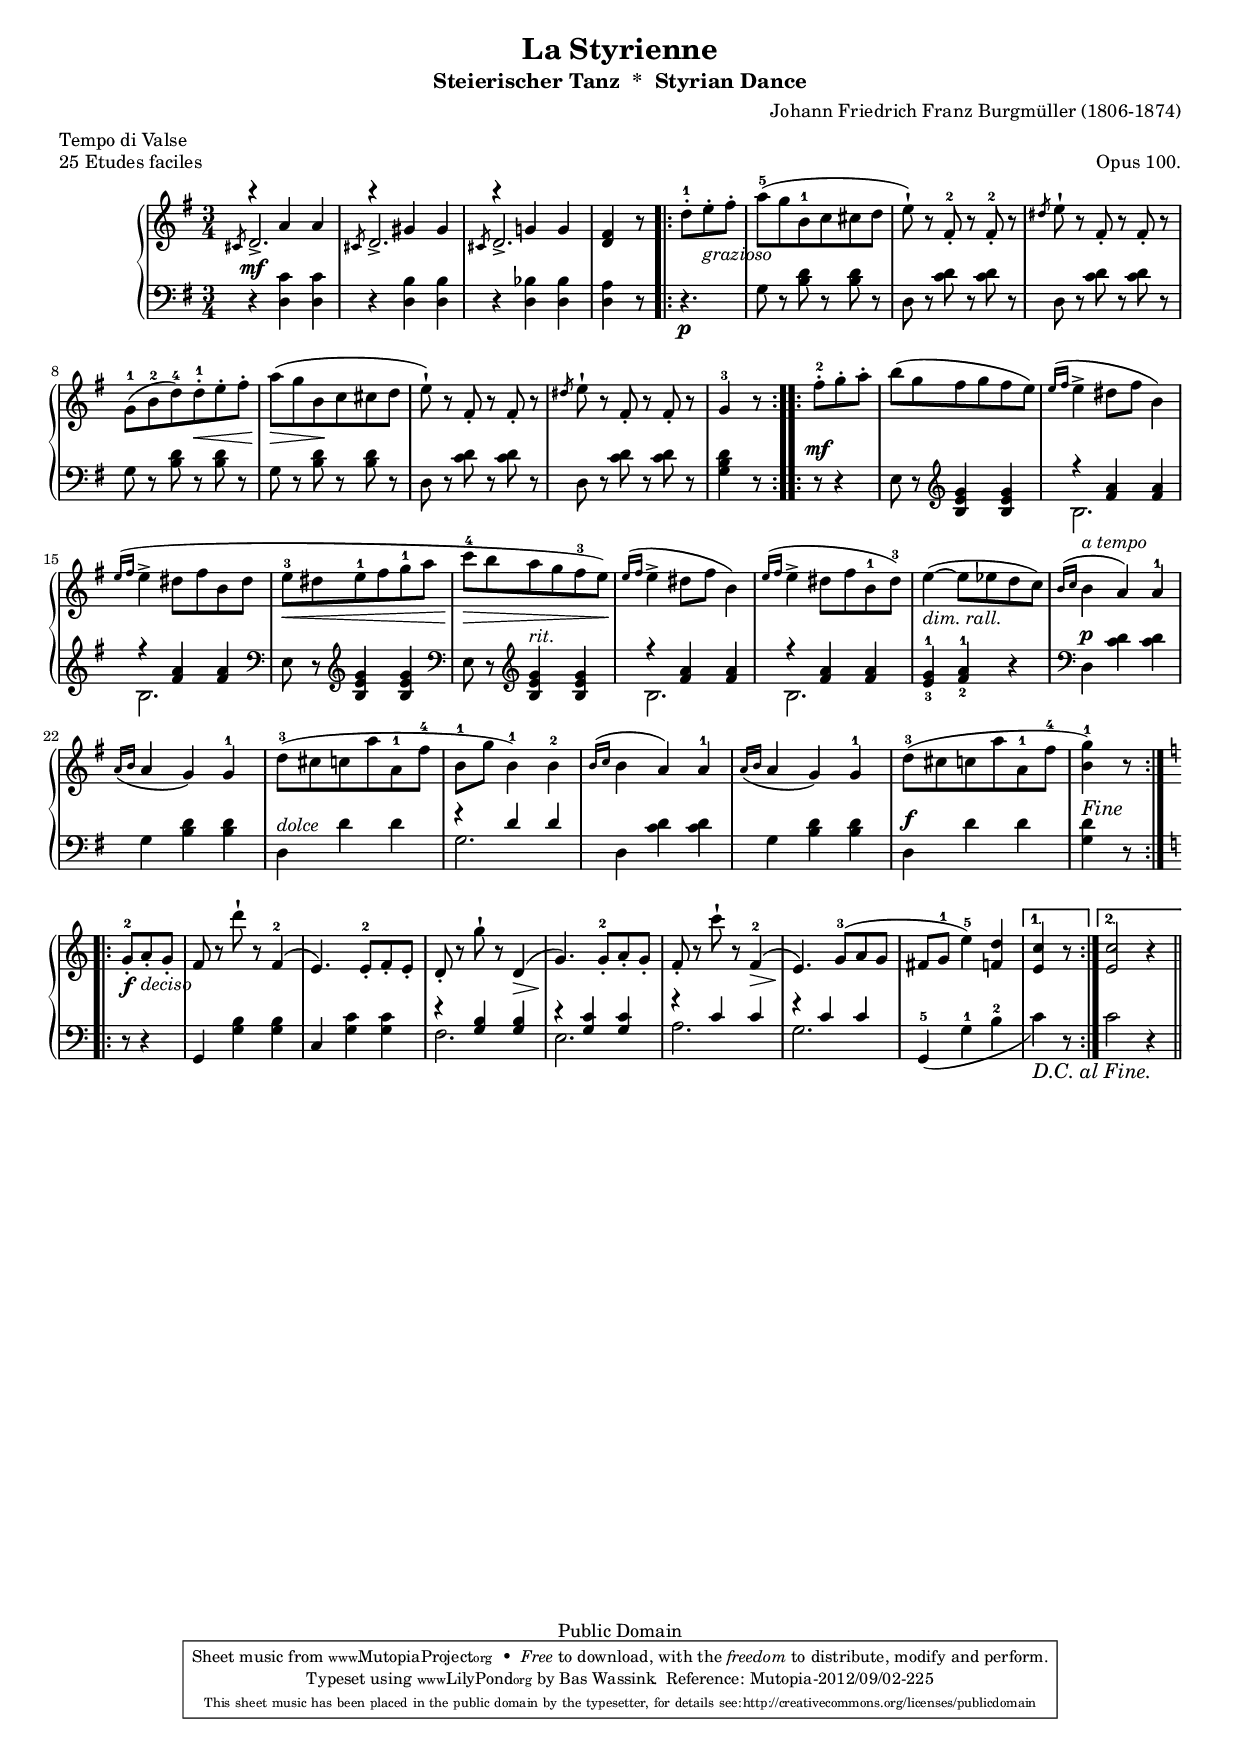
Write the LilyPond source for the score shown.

% Converted to LilyPond 2.0 syntax by Stan Sanderson,
% physinfoman@ameritech.net
% in order to correct mistakes in bars 12 and 13

\version "2.16.0"
#(set-global-staff-size 16)
\include "nederlands.ly"

\header {
	title             = "La Styrienne"
	subtitle          = "Steierischer Tanz  *  Styrian Dance"
	composer          = "Johann Friedrich Franz Burgmüller (1806-1874)"
	opus              = "Opus 100."
	piece             = "25 Etudes faciles"
	meter             = "Tempo di Valse"
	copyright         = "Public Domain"
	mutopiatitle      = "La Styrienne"
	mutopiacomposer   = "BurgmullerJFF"
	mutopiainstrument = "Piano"
	date              = "19th century"
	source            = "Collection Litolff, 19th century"
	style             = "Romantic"
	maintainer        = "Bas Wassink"
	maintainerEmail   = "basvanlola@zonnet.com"
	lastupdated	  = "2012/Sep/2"

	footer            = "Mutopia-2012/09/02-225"
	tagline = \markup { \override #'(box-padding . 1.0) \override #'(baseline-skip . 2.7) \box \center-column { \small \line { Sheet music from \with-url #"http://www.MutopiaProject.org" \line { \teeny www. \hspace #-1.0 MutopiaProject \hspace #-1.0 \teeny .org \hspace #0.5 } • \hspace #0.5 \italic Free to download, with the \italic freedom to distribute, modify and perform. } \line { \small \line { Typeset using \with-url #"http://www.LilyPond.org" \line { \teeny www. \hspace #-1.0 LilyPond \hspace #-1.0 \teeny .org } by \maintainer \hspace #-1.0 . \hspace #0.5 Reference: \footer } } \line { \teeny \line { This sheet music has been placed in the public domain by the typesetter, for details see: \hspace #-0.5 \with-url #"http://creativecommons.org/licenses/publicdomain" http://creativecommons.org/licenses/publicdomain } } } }
}

Global =  {\key g\major \time 3/4}
Treble = \clef treble
Bass = \clef bass

TOP =  \relative c''  {
	  <<
 {  r4 a a r gis gis r g! g } \\
 { 
     	\stemUp \slashedGrace cis,8 d2.->
     	\slashedGrace cis8 d2.->
      	\slashedGrace cis8 d2.-> } >>
      	<d fis>4 r8
      	\repeat volta 2 {
		 \stemNeutral \slurNeutral
		 d'8[-.-1 e-._\markup {\italic "grazioso"} 
		 fis-.]
  
		a-5 ( g b,-1 c cis d
		e)-| r fis,-.-2 r fis-.-2 r
		\slashedGrace dis'8 e8-| r fis,-. r fis-. r
  		g-1 ( b-2  d)-4 
  		d-.-1\< e-. fis-. 
  		a(\> g b,\! 
  		c cis d
   		e)-| r fis,-. r fis-. r	
  		\slashedGrace dis'8 e8-| r fis,-. r fis-. r
 		g4-3 r8
 		}

	\repeat volta 2 {
		fis'8[-.-2 g-. a-.]
		b ( g fis g fis  e)
  		\grace { \slurUp e16([ fis] } e4->  dis8 fis  b,4)
  		\grace { \slurUp e16[( fis] } e4->  dis8 fis b, dis
  		e-3\< dis e-1 fis g-1 a
   		c-4\> b a g fis-3  e)\!
	    	\grace { \slurUp e16[( fis] } e4->  dis8 fis  b,4)
 		 \grace { \slurUp e16([ fis] } e4->  dis8 fis b,-1 dis)-3
  		e4_\markup {\italic "dim. rall."} 
  		( ~ e8[ es d  c)] 
 	 	\grace { \slurUp b16[( c] } b4^\markup {\italic "a tempo"}  a) a-1
  		\grace { a16([ b] } a4  g) g-1
  		d'8-3 ( cis c a' a,-1 fis'-4
  		b,-1 g'  b,4)-1 b-2
		\grace { \slurUp b16([ c] } b4  a) a-1
  		\grace { a16[( b] } a4  g) g-1
  		d'8([-3 cis c a' a,-1 fis']-4
   		<b, g'>4)-1 r8
		}
	\break
	\repeat volta 2 {
	\key c\major   
  		g8[-.-2_\f a-._\markup {\italic "deciso"} g-.]
  		f r d''-| r f,,4-2 (
  		e4.)   e8[-.-2 f-. e-.]
 		d-. r g'-| r 
		d,4\> (
   		g4.)\!   g8[-.-2 a-. g-.]
		f-. r c''-| r f,,4-2\> (
		e4.)\!  
		 g8[-3 ( a g]
		fis g-1  e'4)-5 <f, d'>4
  	}
  	\alternative {
    	{<e c'>4 r8}
    	{\set Timing.measurePosition = #(ly:make-moment 0 8)
<e c'>2 r4}
  		}
 	 \bar "||"
}
  
BOT =  \relative c { 
	\grace s8 r4^\mf <d c'> <d c'>
	r <d b'> <d b'>
	r <d bes'> <d bes'>
	<d a'>4 r8

	r4.\p
	g8 r <b d> r <b d> r
	d, r <c' d> r <c d> r
	d, r <c' d> r <c d> r
	g r <b d> r <b d> r
	g8 r <b d> r <b d> r
	d, r <c' d> r <c d> r
	d, r <c' d> r <c d> r
	<g b d>4 r8
	
	r8^\mf r4
	e8 r \Treble <b' e g>4 <b e g>
  	<<
    	{
      	r4 <fis' a> <fis a>
      	r <fis a> <fis a> } \\
    	{
      	b,2.
      	b2. } 
      	>>
	\Bass \stemNeutral e,8 r \Treble <b' e g>4 <b e g>
	\Bass e,8 r \Treble <<b'4 e g^\markup {\italic "rit."}>> <b, e g>

	<<
    	{
		r4 <fis' a> <fis a>
      	r <fis a> <fis a> } \\
    	{
      	b,2.
      	b2. } 
      	>> 
	\stemNeutral \slurNeutral \tieNeutral {
} <e-3 g-1>4
	<fis-2 a-1> r4 \Bass 
	
	 d,4^\p <c' d> <c d>
	g <b d> <b d>
	d,^\markup {\italic "dolce"} d' d
	<< {r4 d d }\\ {g, 2. } >>  
  	\stemNeutral d4 <c' d> <c d>
  	g <b d> <b d>
	d,^\f d' d
	<d g,>^\markup { \large \italic "Fine"}  r8
	\key c\major r8 r4
	g,, <g' b> <g b>
	c, <g' c> <g c>
	<<
    {
      r4 <g b> <g b>
      r <g c> <g c>
      r c c
      r c c} \\
    {
      f,2. e a g
      }
  >>
	\stemNeutral \slurDown g,4-5 ( g'-1 b-2
	c)_\markup {\large \italic "D.C. al Fine."} r8
    	\set Timing.measurePosition = #(ly:make-moment 0 8)
	c2 r4
}
  
\score { {
<<
	\new PianoStaff <<
	\set PianoStaff.midiInstrument = "acoustic grand"
  	\set PianoStaff.instrumentName = \markup {\large \bold "14. "}
	\new Staff = "up" { 
			\Global \clef treble
    			\TOP
		}
	\new Staff = "down" {
			\Global \clef bass
			\BOT
		}
	>>
>>
	}
\layout { }

  \midi {
    \tempo 4 = 176
    }
}
